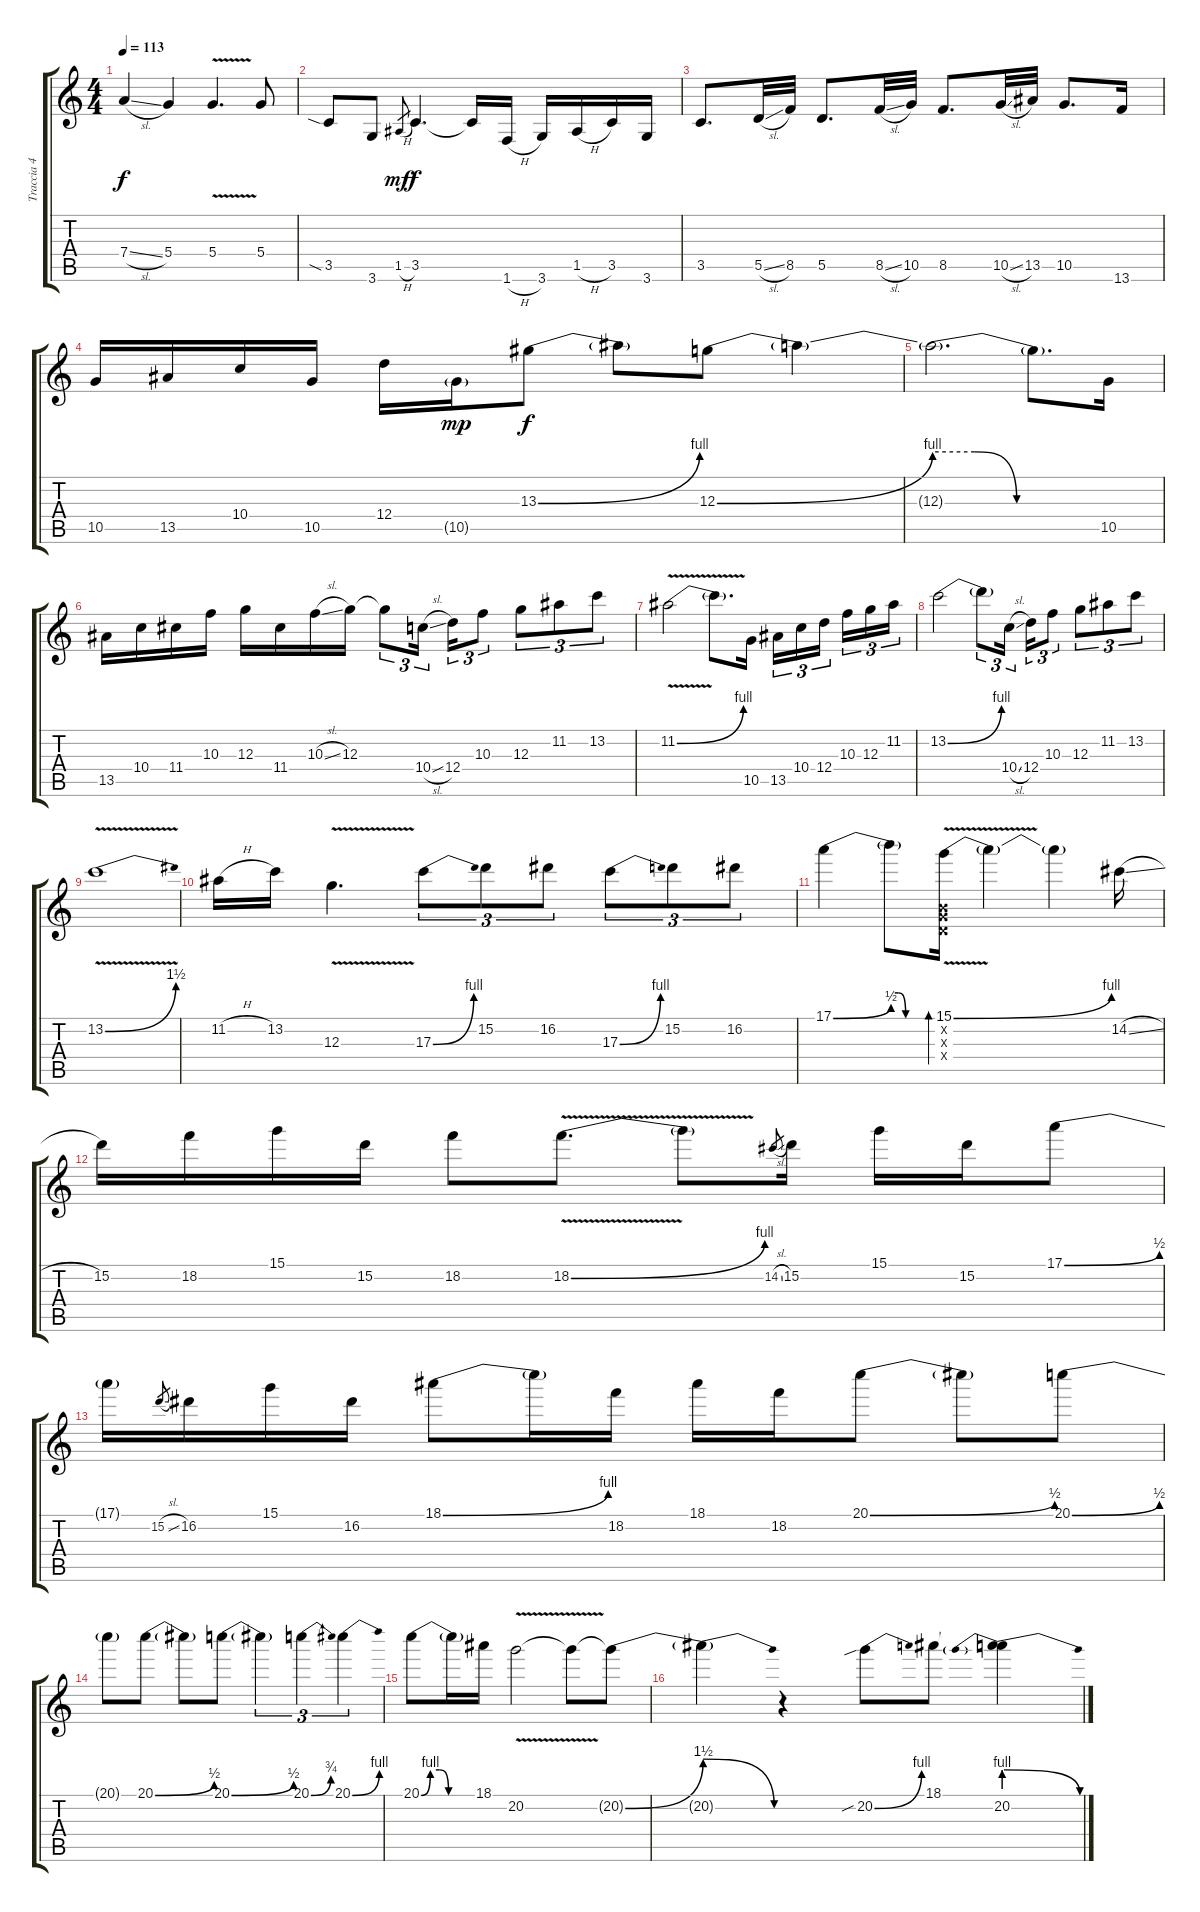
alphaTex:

\track ("Traccia 4" "Traccia 4") {instrument distortionguitar}
\staff {score tabs}
\tuning (E4 B3 G3 D3 A2 E2) {hide}
\ts (4 4)
\tempo 113
\clef g2
\ks c
7.4{sl t}.4{dy f} 5.4.4 5.4{v}.4{d} 5.4.8 |
3.5{sia}.8 3.6.8 1.5{h}.8{gr dy mf} 3.5.4{d dy f} 3.5{t}.16 1.6{h}.16 3.6.16 1.5{h}.16 3.5.16 3.6.16 |
3.5.8{d} 5.5{sl}.32 8.5.32 5.5.8{d} 8.5{sl}.32 10.5.32 8.5.8{d} 10.5{sl}.32 13.5.32 10.5.8{d} 13.6.16 |
10.5.16 13.5.16 10.4.16 10.5.16 12.4.16 10.5{g}.16{dy mp} 13.3{be (bend 0 0 60 4)}.8{dy f} 13.3{t}.8 12.3{be (bend 0 0 60 4)}.8 12.3{t}.4 |
12.3{be (custom 0 4 15 4 30 0 60 0) t}.2{d} 12.3{t}.8{d} 10.5.16 |
13.5.16 10.4.16 11.4.16 10.3.16 12.3.16 11.4.16 10.3{sl}.16 12.3.16 12.3{t}.8{tu (3 2)} 10.4{sl}.16{tu (3 2) beam splitsecondary} 12.4.16{tu (3 2)} 10.3.8{tu (3 2)} 12.3.8{tu (3 2)} 11.2.8{tu (3 2)} 13.2.8{tu (3 2)} |
11.2{be (bend 0 0 60 4) v}.2 11.2{t}.8{d} 10.5.16 13.5.16{tu (3 2)} 10.4.16{tu (3 2)} 12.4.16{tu (3 2) beam splitsecondary} 10.3.16{tu (3 2)} 12.3.16{tu (3 2)} 11.2.16{tu (3 2)} |
13.2{be (bend 0 0 60 4)}.2 13.2{t}.8{tu (3 2)} 10.4{sl}.16{tu (3 2) beam splitsecondary} 12.4.16{tu (3 2)} 10.3.8{tu (3 2)} 12.3.8{tu (3 2)} 11.2.8{tu (3 2)} 13.2.8{tu (3 2)} |
13.2{be (bend 0 0 60 6) v}.1 |
11.2{h}.16 13.2.16 12.3{v}.4{d} 17.3{be (bend 0 0 60 4)}.8{tu (3 2)} 15.2.8{tu (3 2)} 16.2.8{tu (3 2)} 17.3{be (bend 0 0 60 4)}.8{tu (3 2)} 15.2.8{tu (3 2)} 16.2.8{tu (3 2)} |
17.1{be (bend 0 0 60 2)}.4 17.1{be (custom 0 4 15 4 30 0 60 0) t}.8 (15.1{be (bend 0 0 60 4) v} 0.2{x} 0.3{x} 0.4{x}).16{bd 120} 15.1{t}.4 15.1{t}.4 14.2{sl}.16 |
15.2.16 18.2.16 15.1.16 15.2.16 18.2.8 18.2{be (bend 0 0 60 4) v}.8{d} 18.2{t}.8 14.2{sl}.8{gr} 15.2.16 15.1.16 15.2.16 17.1{be (bend 0 0 60 2)}.8 |
17.1{t}.16 15.2{sl}.8{gr} 16.2.16 15.1.16 16.2.16 18.1{be (bend 0 0 60 4)}.8 18.1{t}.16 18.2.16 18.1.16 18.2.16 20.1{be (bend 0 0 60 2)}.8 20.1{t}.8 20.1{be (bend 0 0 60 2)}.8 |
20.1{t}.8 20.1{be (bend 0 0 60 2)}.8 20.1{t}.8 20.1{be (bend 0 0 60 2)}.8 20.1{t}.4{tu (3 2)} 20.1{be (bend 0 0 60 3)}.4{tu (3 2)} 20.1{be (bend 0 0 60 4)}.4{tu (3 2)} |
20.1{be (custom 0 0 10 4 20 4 30 0 60 0)}.8 20.1{t}.16 18.1.16 20.2{v}.2 20.2{t}.8 20.2{be (bend 0 0 60 6) t}.8 |
20.2{be (release 0 6 60 0) t}.4 r.4 20.2{be (bend 0 0 60 4) sib}.8 18.1.8 (18.1{t} 20.2{be (prebendrelease 0 4 60 0)}).4
